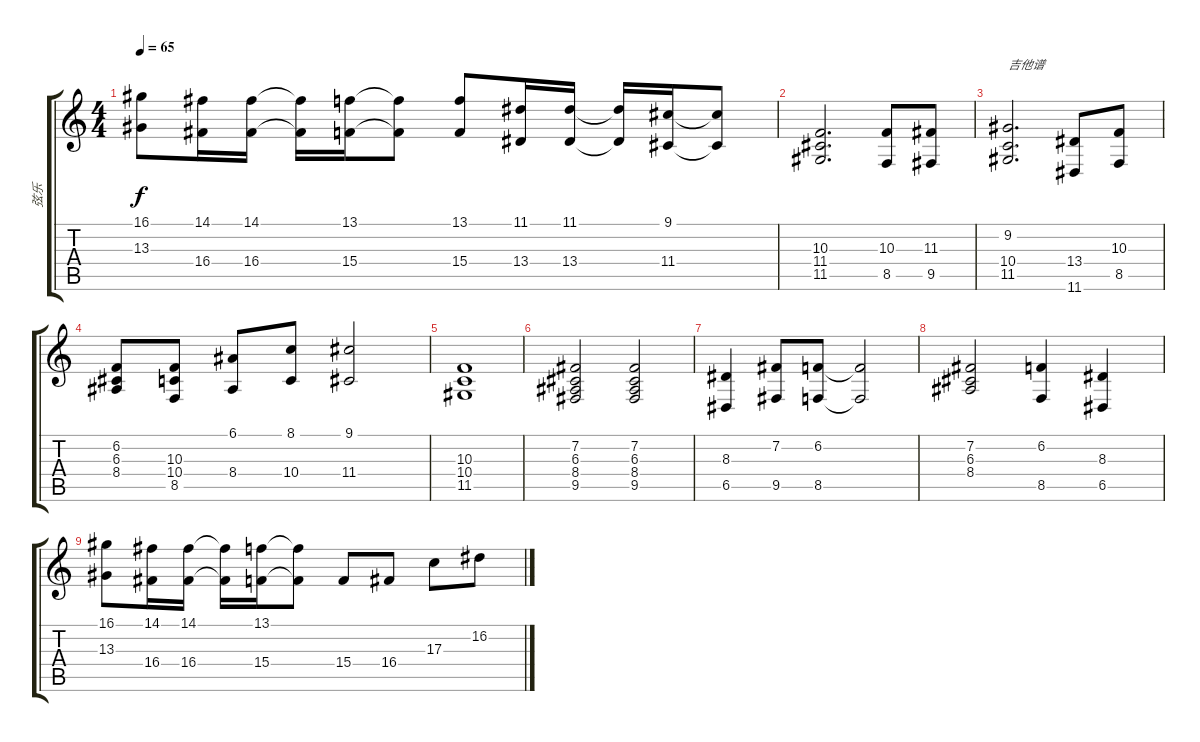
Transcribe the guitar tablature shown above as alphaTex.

\track ("弦乐" "弦乐") {instrument stringensemble1}
\staff {score tabs}
\tuning (E4 B3 G3 D3 A2 E2) {hide}
\ts (4 4)
\tempo 65
\clef g2
\ks c
(16.1 13.3).8{dy f} (14.1 16.4).16 (14.1 16.4).16 (14.1{t} 16.4{t}).16 (13.1 15.4).16 (13.1{t} 15.4{t}).8 (13.1 15.4).8 (11.1 13.4).16 (11.1 13.4).16 (11.1{t} 13.4{t}).16 (9.1 11.4).16 (9.1{t} 11.4{t}).8 |
(10.3 11.4 11.5).2{d} (10.3 8.5).8 (11.3 9.5).8 |
(9.2 10.4 11.5).2{d txt "吉他谱"} (13.4 11.6).8 (10.3 8.5).8 |
(6.2 6.3 8.4).8 (10.3 10.4 8.5).8 (6.1 8.4).8 (8.1 10.4).8 (9.1 11.4).2 |
(10.3 10.4 11.5).1 |
(7.2 6.3 8.4 9.5).2 (7.2 6.3 8.4 9.5).2 |
(8.3 6.5).4 (7.2 9.5).8 (6.2 8.5).8 (6.2{t} 8.5{t}).2 |
(7.2 6.3 8.4).2 (6.2 8.5).4 (8.3 6.5).4 |
(16.1 13.3).8 (14.1 16.4).16 (14.1 16.4).16 (14.1{t} 16.4{t}).16 (13.1 15.4).16 (13.1{t} 15.4{t}).8 15.4.8 16.4.8 17.3.8 16.2.8
